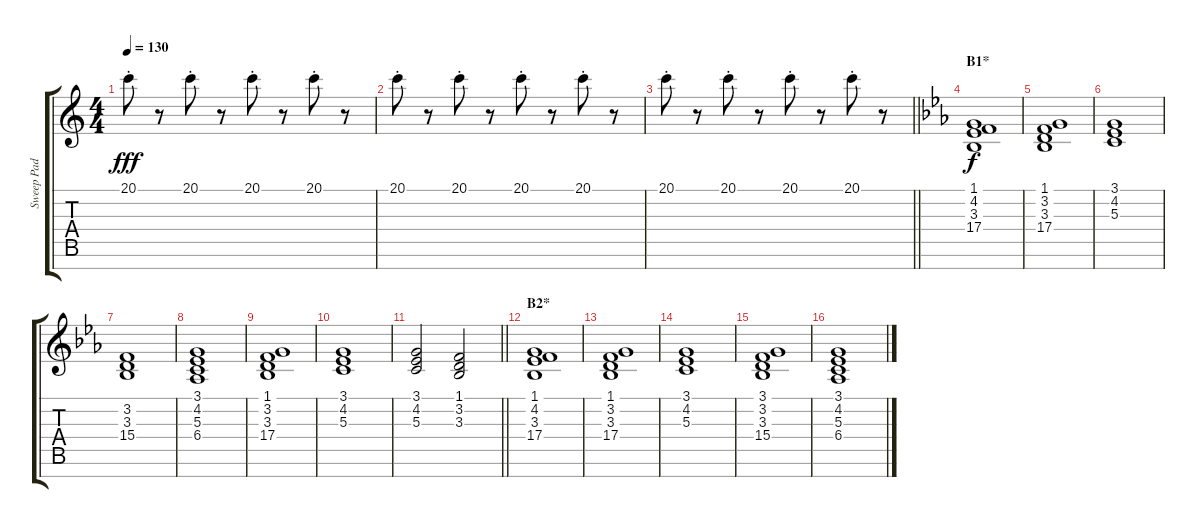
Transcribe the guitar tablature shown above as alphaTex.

\track ("Sweep Pad & Strings" "Sweep Pad ") {instrument pad8sweep}
\staff {score tabs}
\tuning (E4 B3 G3 D3 A2 E2 B1) {hide}
\ts (4 4)
\tempo 130
\clef g2
\ks c
20.1{st}.8{dy fff} r.8 20.1{st}.8 r.8 20.1{st}.8 r.8 20.1{st}.8 r.8 |
20.1{st}.8 r.8 20.1{st}.8 r.8 20.1{st}.8 r.8 20.1{st}.8 r.8 |
\barLineRight lightlight
20.1{st}.8 r.8 20.1{st}.8 r.8 20.1{st}.8 r.8 20.1{st}.8 r.8 |
\section ("" "B1*")
\ks eb
(1.1 4.2 3.3 17.4).1{dy f volume 9 instrument pad8sweep} |
(1.1 3.2 3.3 17.4).1 |
(3.1 4.2 5.3).1 |
(3.2 3.3 15.4).1 |
(3.1 4.2 5.3 6.4).1 |
(1.1 3.2 3.3 17.4).1 |
(3.1 4.2 5.3).1 |
\barLineRight lightlight
(3.1 4.2 5.3).2 (1.1 3.2 3.3).2 |
\section ("" "B2*")
(1.1 4.2 3.3 17.4).1 |
(1.1 3.2 3.3 17.4).1 |
(3.1 4.2 5.3).1 |
(3.1 3.2 3.3 15.4).1 |
(3.1 4.2 5.3 6.4).1
